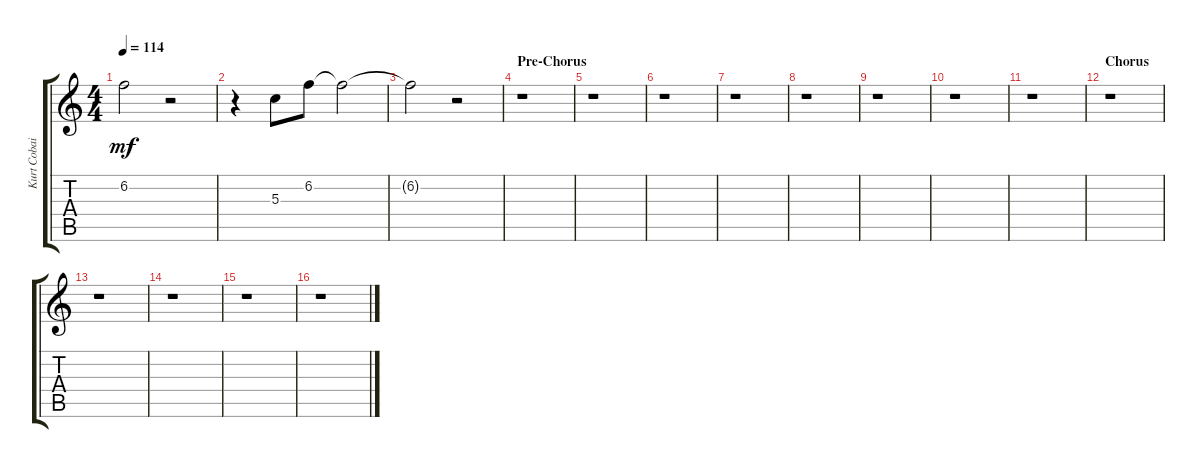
\track ("Kurt Cobain - Intro/Verse Guitar" "Kurt Cobai") {instrument electricguitarclean}
\staff {score tabs}
\tuning (E4 B3 G3 D3 A2 E2) {hide}
\ts (4 4)
\tempo 114
\clef g2
\ks c
6.2{t}.2{dy mf} r.2 |
r.4 5.3.8 6.2.8 6.2{t}.2 |
6.2{t}.2 r.2 |
\section ("" "Pre-Chorus")
r.1 |
r.1 |
r.1 |
r.1 |
r.1 |
r.1 |
r.1 |
r.1 |
\section ("" "Chorus")
r.1 |
r.1 |
r.1 |
r.1 |
r.1
